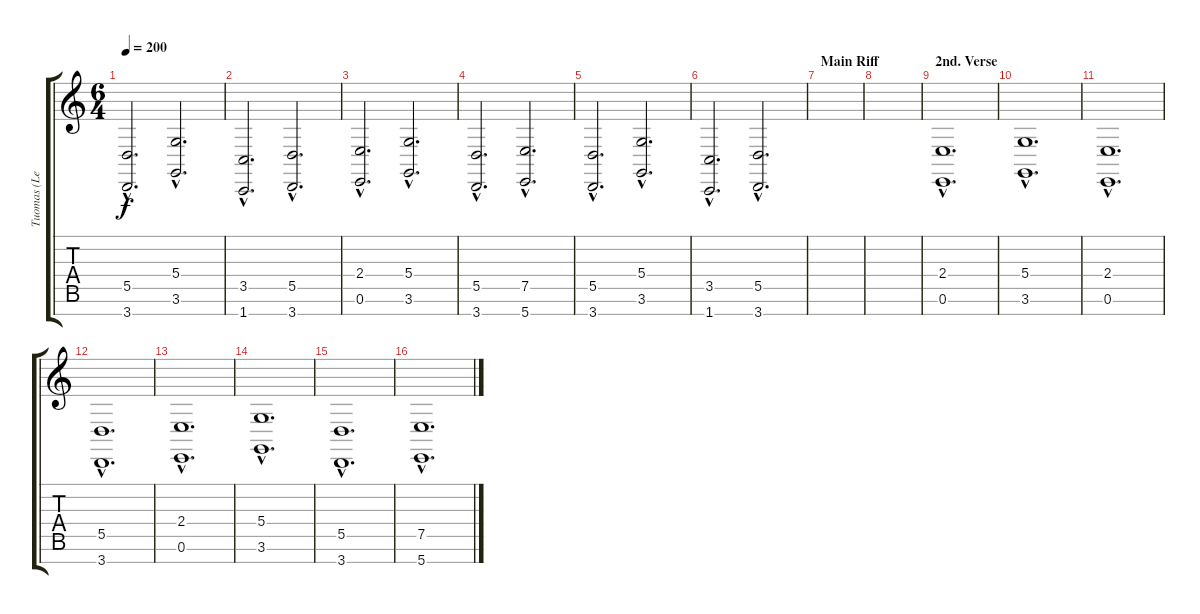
\track ("Tuomas (Left Hand)" "Tuomas (Le") {instrument pad2warm}
\staff {score tabs}
\tuning (E4 B3 G3 D3 A2 E2 B1) {hide}
\ts (6 4)
\tempo 200
\clef g2
\ks c
(5.5{hac} 3.7{hac}).2{d dy f} (5.4{hac} 3.6{hac}).2{d} |
(3.5{hac} 1.7{hac}).2{d} (5.5{hac} 3.7{hac}).2{d} |
(2.4{hac} 0.6{hac}).2{d} (5.4{hac} 3.6{hac}).2{d} |
(5.5{hac} 3.7{hac}).2{d} (7.5{hac} 5.7{hac}).2{d} |
(5.5{hac} 3.7{hac}).2{d} (5.4{hac} 3.6{hac}).2{d} |
(3.5{hac} 1.7{hac}).2{d} (5.5{hac} 3.7{hac}).2{d} |
\section ("" "Main Riff")
|
|
\section ("" "2nd. Verse")
(2.4{hac} 0.6{hac}).1{d} |
(5.4{hac} 3.6{hac}).1{d} |
(2.4{hac} 0.6{hac}).1{d} |
(5.5{hac} 3.7{hac}).1{d} |
(2.4{hac} 0.6{hac}).1{d} |
(5.4{hac} 3.6{hac}).1{d} |
(5.5{hac} 3.7{hac}).1{d} |
(7.5{hac} 5.7{hac}).1{d}
